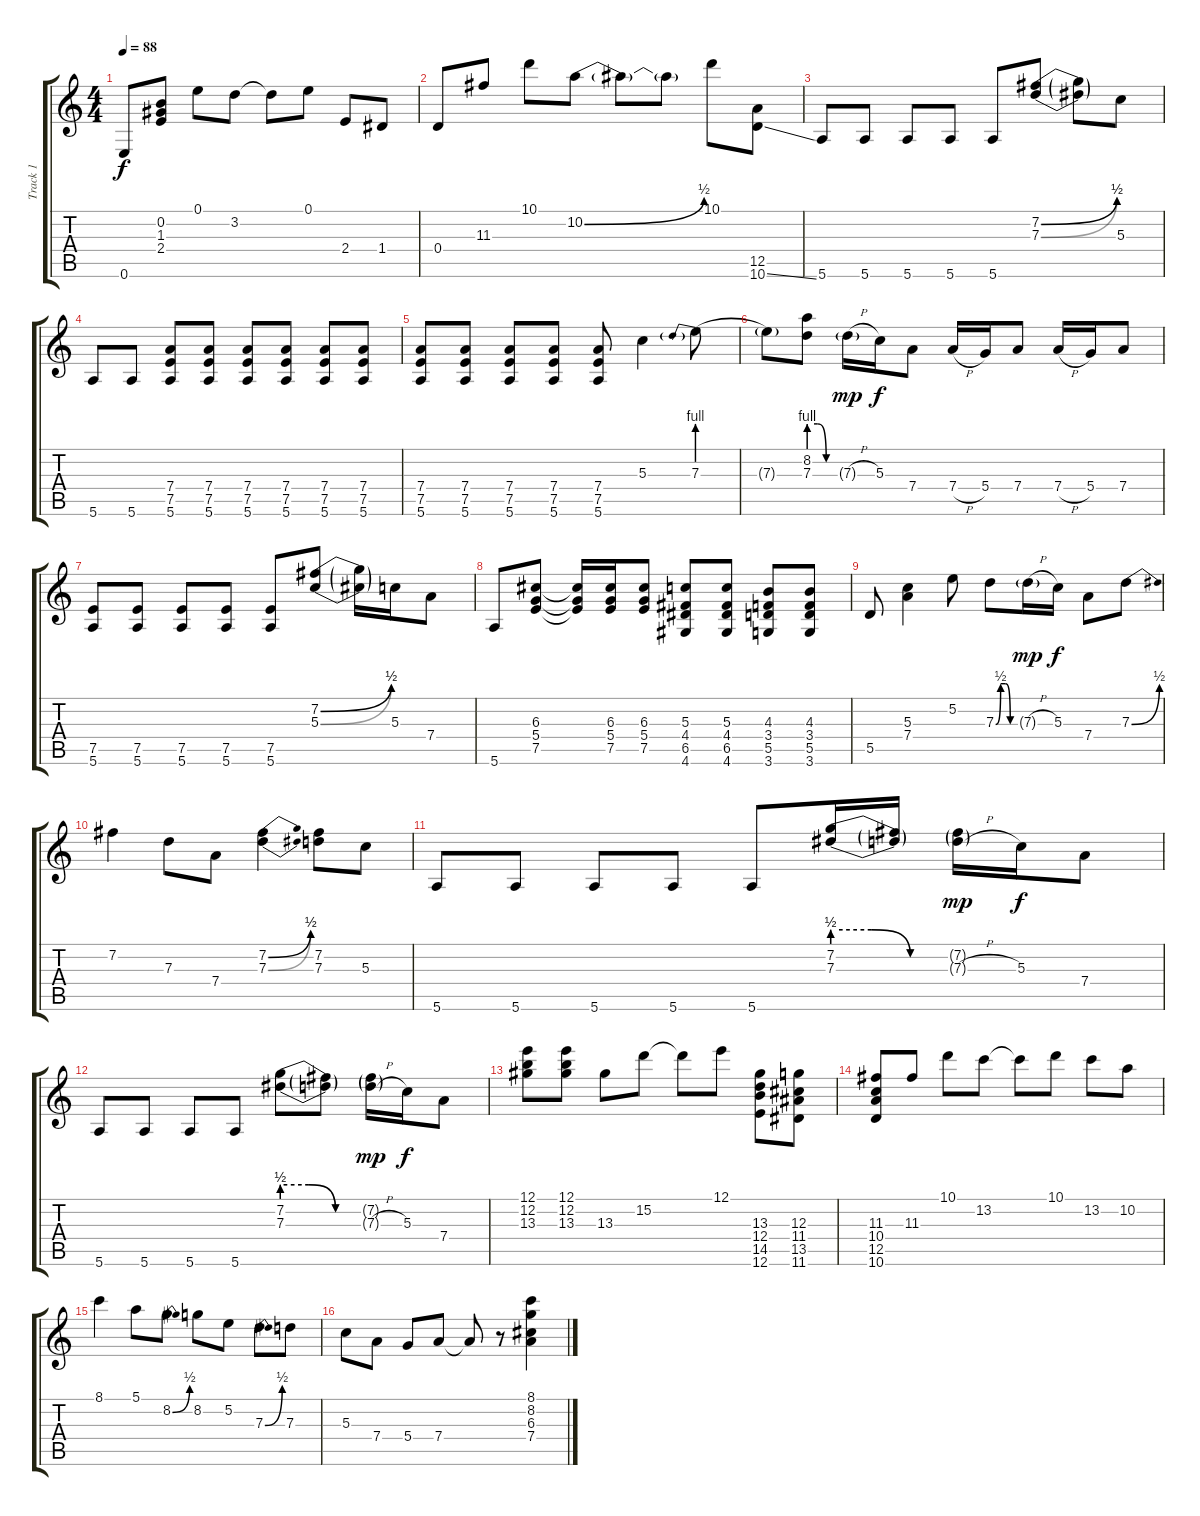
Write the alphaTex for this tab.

\track ("Track 1" "Track 1") {instrument overdrivenguitar}
\staff {score tabs}
\tuning (E4 B3 G3 D3 A2 E2) {hide}
\ts (4 4)
\tempo 88
\clef g2
\ks c
0.6.8{dy f} (0.2 1.3 2.4).8 0.1.8 3.2.8 3.2{t}.8 0.1.8 2.4.8 1.4.8 |
0.4.8 11.3.8 10.1.8 10.2{be (bend 0 0 60 2)}.8 10.2{t}.8 10.2{t}.8 10.1.8 (12.5 10.6{ss}).8 |
5.6.8 5.6.8 5.6.8 5.6.8 5.6.8 (7.2{be (bend 0 0 60 2)} 7.3{be (bend 0 0 60 2)}).8 (7.2{t} 7.3{t}).8 5.3.8 |
5.6.8 5.6.8 (7.4 7.5 5.6).8 (7.4 7.5 5.6).8 (7.4 7.5 5.6).8 (7.4 7.5 5.6).8 (7.4 7.5 5.6).8 (7.4 7.5 5.6).8 |
(7.4 7.5 5.6).8 (7.4 7.5 5.6).8 (7.4 7.5 5.6).8 (7.4 7.5 5.6).8 (7.4 7.5 5.6).8 5.3.4 7.3{be (prebend 0 4 60 4)}.8 |
7.3{t}.8 (8.2{be (custom 0 4 20 4 40 0 60 0)} 7.3).8 7.3{h g}.16{dy mp} 5.3.16{dy f} 7.4.8 7.4{h}.16 5.4.16 7.4.8 7.4{h}.16 5.4.16 7.4.8 |
(7.5 5.6).8 (7.5 5.6).8 (7.5 5.6).8 (7.5 5.6).8 (7.5 5.6).8 (7.2{be (bend 0 0 60 2)} 5.3{be (bend 0 0 60 2)}).8 (7.2{t} 5.3{t}).16 5.3.16 7.4.8 |
5.6.8 (6.3 5.4 7.5).8 (6.3{t} 5.4{t} 7.5{t}).16 (6.3 5.4 7.5).16 (6.3 5.4 7.5).8 (5.3 4.4 6.5 4.6).8 (5.3 4.4 6.5 4.6).8 (4.3 3.4 5.5 3.6).8 (4.3 3.4 5.5 3.6).8 |
5.5.8 (5.3 7.4).4 5.2.8 7.3{be (custom 0 0 15 2 30 2 45 0 60 0)}.8 7.3{h g}.16{dy mp} 5.3.16{dy f} 7.4.8 7.3{be (bend 0 0 60 2)}.8 |
7.2.4 7.3.8 7.4.8 (7.2{be (bend 0 0 60 2)} 7.3{be (bend 0 0 60 2)}).4 (7.2 7.3).8 5.3.8 |
5.6.8 5.6.8 5.6.8 5.6.8 5.6.8 (7.2{be (custom 0 2 20 2 40 0 60 0)} 7.3{be (custom 0 2 20 2 40 0 60 0)}).16 (7.2{t} 7.3{t}).16 (7.2{g} 7.3{h g}).16{dy mp} 5.3.16{dy f} 7.4.8 |
5.6.8 5.6.8 5.6.8 5.6.8 (7.2{be (custom 0 2 20 2 40 0 60 0)} 7.3{be (custom 0 2 20 2 40 0 60 0)}).8 (7.2{t} 7.3{t}).8 (7.2{g} 7.3{h g}).16{dy mp} 5.3.16{dy f} 7.4.8 |
(12.1 12.2 13.3).8 (12.1 12.2 13.3).8 13.3.8 15.2.8 15.2{t}.8 12.1.8 (13.3 12.4 14.5 12.6).8 (12.3 11.4 13.5 11.6).8 |
(11.3 10.4 12.5 10.6).8 11.3.8 10.1.8 13.2.8 13.2{t}.8 10.1.8 13.2.8 10.2.8 |
8.1.4 5.1.8 8.2{be (bend 0 0 60 2)}.8 8.2.8 5.2.8 7.3{be (bend 0 0 60 2)}.8 7.3.8 |
5.3.8 7.4.8 5.4.8 7.4.8 7.4{t}.8 r.8 (8.1 8.2 6.3 7.4).4
